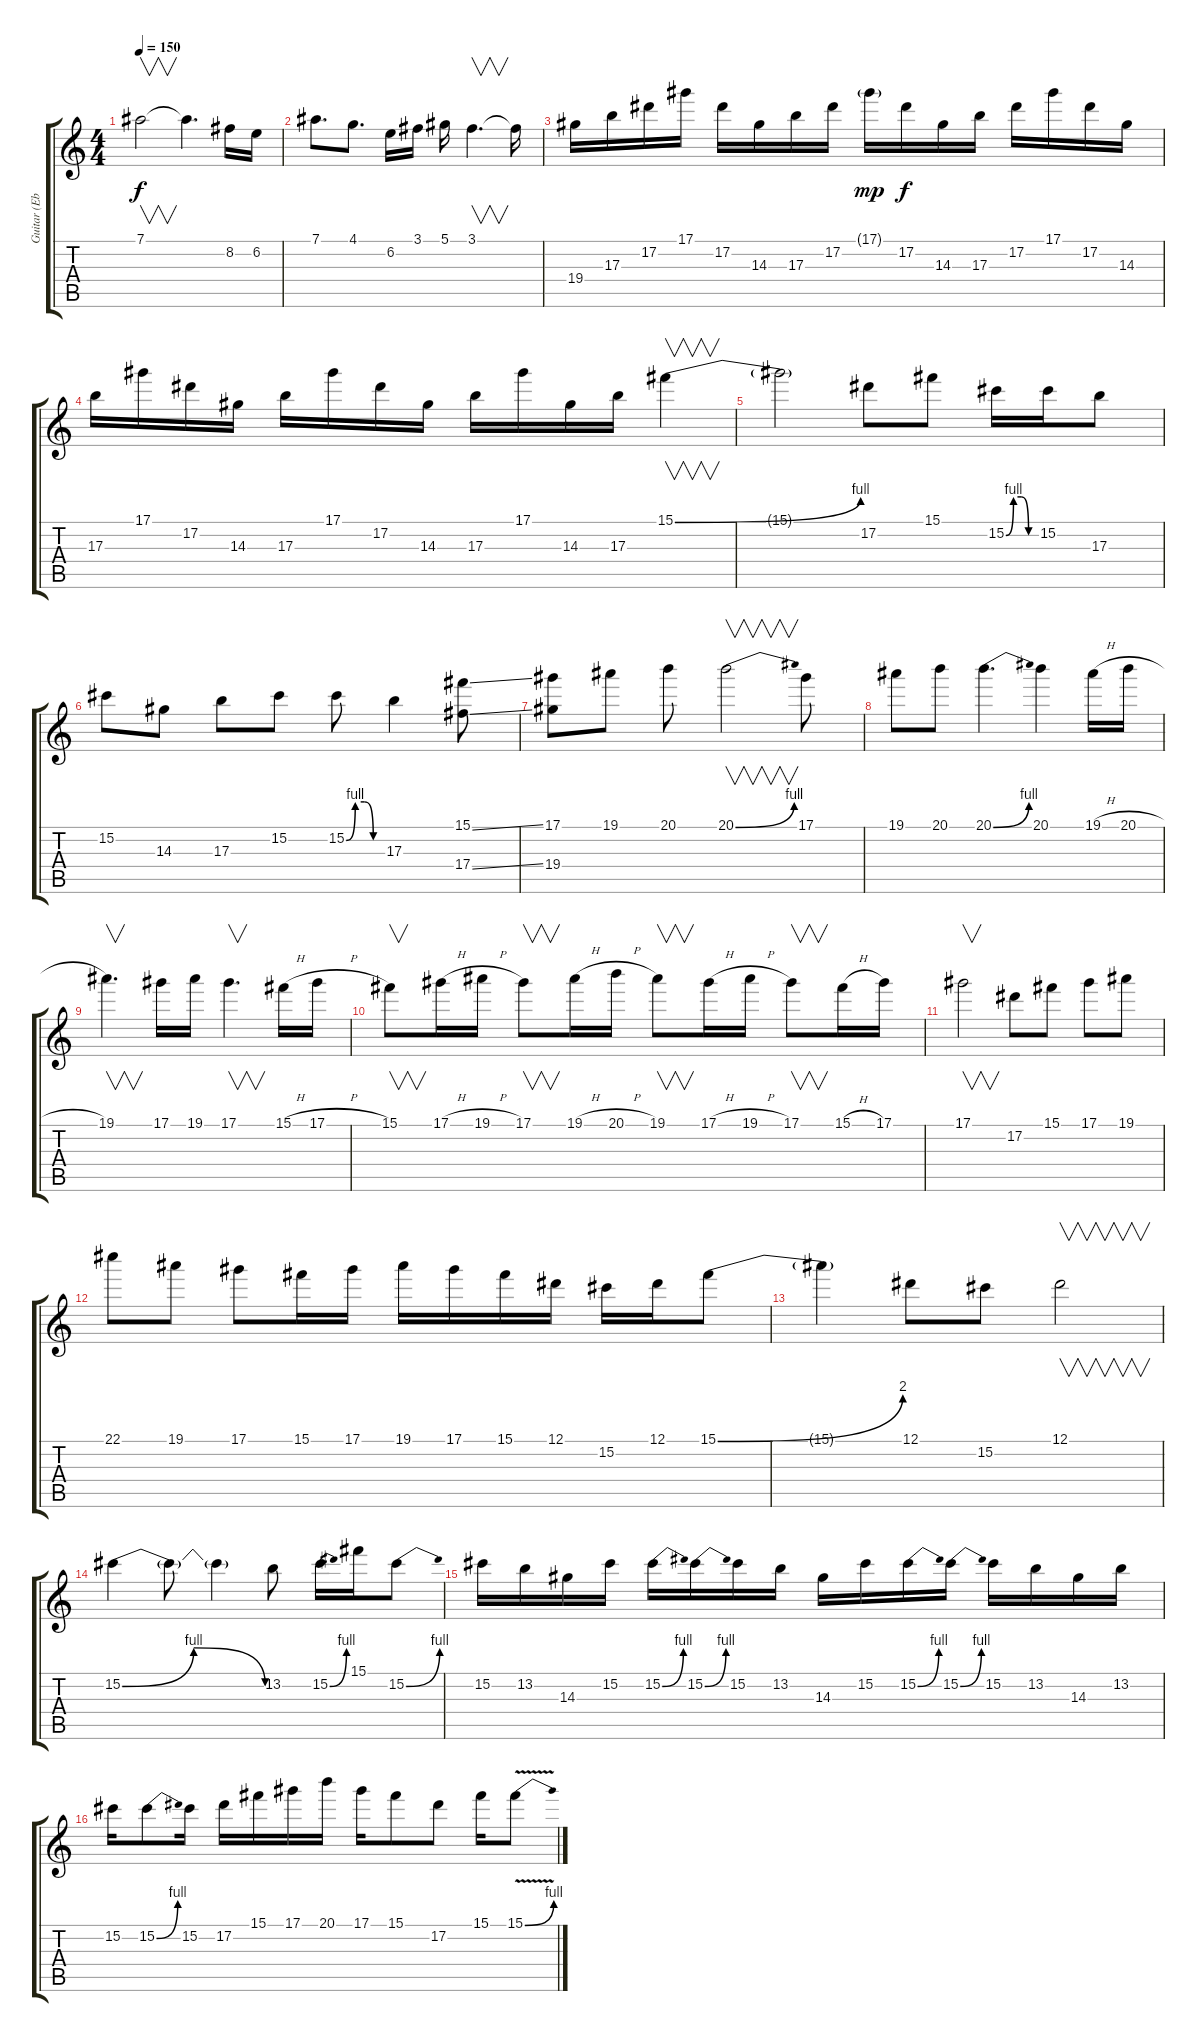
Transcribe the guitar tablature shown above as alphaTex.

\track ("Guitar (Eb)" "Guitar (Eb") {instrument overdrivenguitar}
\staff {score tabs}
\tuning (Eb4 Bb3 Gb3 Db3 Ab2 Eb2) {hide}
\ts (4 4)
\tempo 150
\clef g2
\ks c
7.1{t}.2{v dy f} 7.1{t}.4{d} 8.2.16 6.2.16 |
7.1.8{d} 4.1.8{d} 6.2.16 3.1.16 5.1.16 3.1.4{v d} 3.1{t}.16 |
19.4.16 17.3.16 17.2.16 17.1.16 17.2.16 14.3.16 17.3.16 17.2.16 17.1{g}.16{dy mp} 17.2.16{dy f} 14.3.16 17.3.16 17.2.16 17.1.16 17.2.16 14.3.16 |
17.3.16 17.1.16 17.2.16 14.3.16 17.3.16 17.1.16 17.2.16 14.3.16 17.3.16 17.1.16 14.3.16 17.3.16 15.1{be (bend 0 0 60 4)}.4{v} |
15.1{t}.2 17.2.8 15.1.8 15.2{be (custom 0 0 15 4 30 4 45 0 60 0)}.16 15.2.16 17.3.8 |
15.2.8 14.3.8 17.3.8 15.2.8 15.2{be (custom 0 0 15 4 30 4 45 0 60 0)}.8 17.3.4 (15.1{ss} 17.4{ss}).8 |
(17.1 19.4).8 19.1.8 20.1.8 20.1{be (bend 0 0 60 4)}.2{v} 17.1.8 |
19.1.8 20.1.8 20.1{be (bend 0 0 60 4)}.4{d} 20.1.4 19.1{h}.16 20.1{h}.16 |
19.1.4{v d} 17.1.16 19.1.16 17.1.4{v d} 15.1{h}.16 17.1{h}.16 |
15.1.8{v} 17.1{h}.16 19.1{h}.16 17.1.8{v} 19.1{h}.16 20.1{h}.16 19.1.8{v} 17.1{h}.16 19.1{h}.16 17.1.8{v} 15.1{h}.16 17.1.16 |
17.1.2{v} 17.2.8 15.1.8 17.1.8 19.1.8 |
22.1.8 19.1.8 17.1.8 15.1.16 17.1.16 19.1.16 17.1.16 15.1.16 12.1.16 15.2.16 12.1.16 15.1{be (bend 0 0 60 8)}.8 |
15.1{t}.4 12.1.8 15.2.8 12.1.2{v} |
15.2{be (bendrelease 0 0 15 4 45 4 60 0)}.4 15.2{t}.8 15.2{t}.4 13.2.8 15.2{be (bend 0 0 60 4)}.16 15.1.16 15.2{be (bend 0 0 60 4)}.8 |
15.2.16 13.2.16 14.3.16 15.2.16 15.2{be (bend 0 0 60 4)}.16 15.2{be (bend 0 0 60 4)}.16 15.2.16 13.2.16 14.3.16 15.2.16 15.2{be (bend 0 0 60 4)}.16 15.2{be (bend 0 0 60 4)}.16 15.2.16 13.2.16 14.3.16 13.2.16 |
15.2.16 15.2{be (bend 0 0 60 4)}.8 15.2.16 17.2.16 15.1.16 17.1.16 20.1.16 17.1.16 15.1.8 17.2.8 15.1.16 15.1{be (bend 0 0 60 4) v}.8
